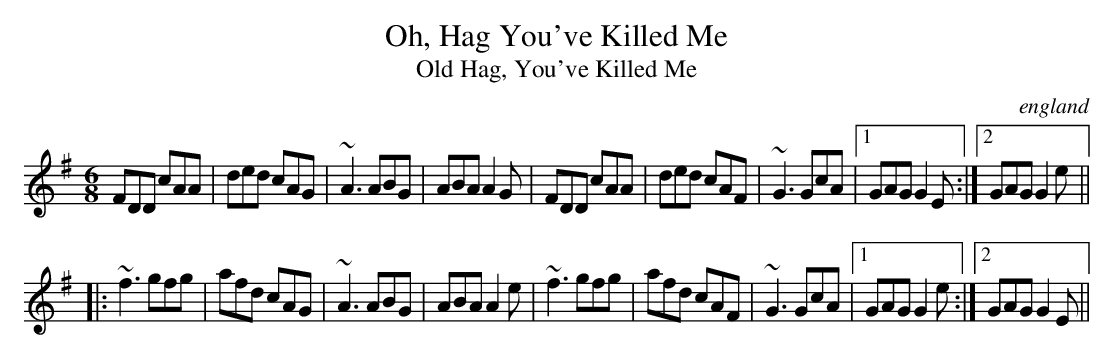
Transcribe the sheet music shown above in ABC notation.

X:1
T:Oh, Hag You've Killed Me
T:Old Hag, You've Killed Me
O:england
M:6/8
K:Dmix
FDD cAA|ded cAG|~A3 ABG|ABA A2G|FDD cAA|ded cAF|~G3 GcA|1 GAG G2E:|2 GAG G2e||
|:~f3 gfg|afd cAG|~A3 ABG|ABA A2e|~f3 gfg|afd cAF|~G3 GcA|1 GAG G2e:|2 GAG G2E||
